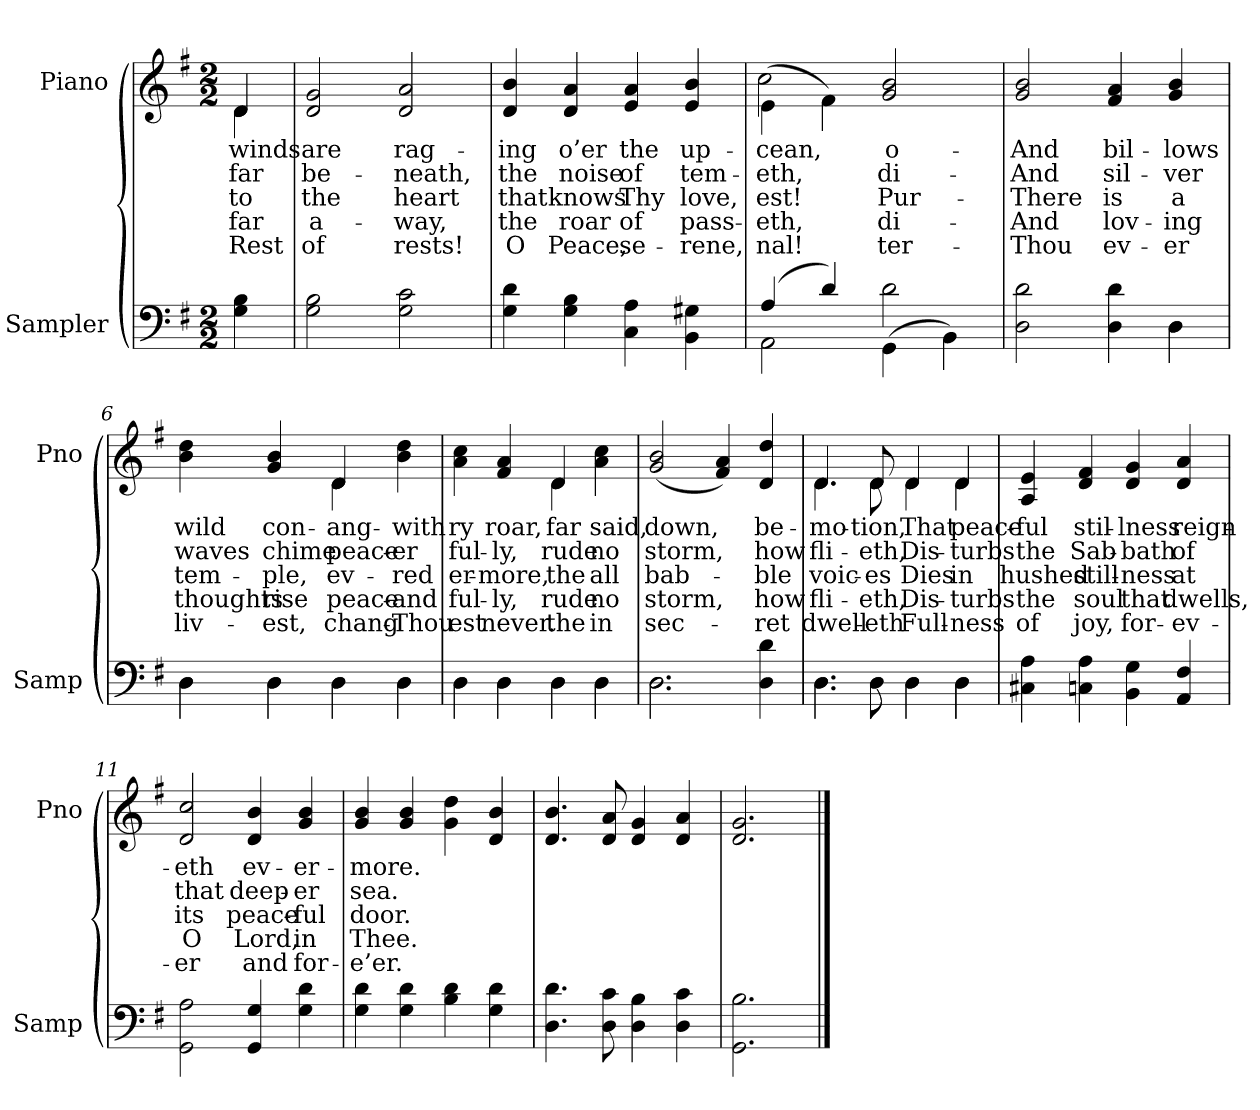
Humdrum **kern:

**kern	**kern	**text	**text	**text	**text	**text
*part2	*part1	*part1	*part1	*part1	*part1	*part1
*staff2	*staff1	*staff1	*staff1	*staff1	*staff1	*staff1
*I"Sampler	*I"Piano	*	*	*	*	*
*I'Samp	*I'Pno	*	*	*	*	*
*clefF4	*clefG2	*	*	*	*	*
*k[f#]	*k[f#]	*	*	*	*	*
*G:	*G:	*	*	*	*	*
*M2/2	*M2/2	*	*	*	*	*
=1	=1	=1	=1	=1	=1	=1
*	*^	*	*	*	*	*
4G 4B	4d/	4d	winds	far	to	far	Rest
*	*v	*v	*	*	*	*	*
=2	=2	=2	=2	=2	=2	=2
2G 2B	2d 2g	are	be-	the	a-	of
2G 2c	2d 2a	rag-	-neath,	heart	-way,	rests!
=3	=3	=3	=3	=3	=3	=3
4G 4d	4d 4b	-ing	the	that	the	O
4G 4B	4d 4a	o’er	noise	knows	roar	Peace,
4C 4A	4e 4a	the	of	Thy	of	se-
4BB 4G#X	4e 4b	up-	tem-	love,	pass-	-rene,
=4	=4	=4	=4	=4	=4	=4
*^	*^	*	*	*	*	*
(4A/	2AA	(4e\	2cc	-cean,	-eth,	-est!	-eth,	-nal!
4d/)	.	4f#\)	.	.	.	.	.	.
(4GG\	2d	2g 2b	2ryy	o-	di-	Pur-	di-	-ter-
4BB\)	.	.	.	.	.	.	.	.
*	*	*v	*v	*	*	*	*	*
=5	=5	=5	=5	=5	=5	=5	=5
2D 2d	2.ryy	2g 2b	And	And	There	And	Thou
4D 4d	.	4f# 4a	bil-	sil-	is	lov-	ev-
4D\	4D	4g 4b	-lows	-ver	a	-ing	-er
=6	=6	=6	=6	=6	=6	=6	=6
*	*	*^	*	*	*	*	*
4D\	4D	4b 4dd	2ryy	wild	waves	tem-	thoughts	liv-
4D\	4D	4g 4b	.	con-	chime	-ple,	rise	-est,
4D\	4D	4d/	4d	ang-	peace-	ev-	peace-	chang-
4D\	4D	4b 4dd	4ryy	with	-er	-red	and	Thou
=7	=7	=7	=7	=7	=7	=7	=7	=7
4D\	4D	4a 4cc	2ryy	-ry	-ful-	-er-	-ful-	-est
4D\	4D	4f# 4a	.	roar,	-ly,	-more,	-ly,	never.
4D\	4D	4d/	4d	far	rude	the	rude	the
4D\	4D	4a 4cc	4ryy	said,	no	all	no	in
*	*	*v	*v	*	*	*	*	*
=8	=8	=8	=8	=8	=8	=8	=8
2.D\	2.D	(2g 2b	down,	storm,	bab-	storm,	sec-
.	.	4f# 4a)	.	.	.	.	.
4D 4d	4ryy	4d 4dd	be-	how	-ble	how	-ret
=9	=9	=9	=9	=9	=9	=9	=9
*	*	*^	*	*	*	*	*
4.D\	4.D	4.d/	4.d	-mo-	fli-	voic-	fli-	dwell-
8D\	8D	8d/	8d	-tion,	-eth,	-es	-eth,	-eth
4D\	4D	4d/	4d	That	Dis-	Dies	Dis-	Full-
4D\	4D	4d/	4d	peace-	-turbs	in	-turbs	-ness
*v	*v	*	*	*	*	*	*	*
*	*v	*v	*	*	*	*	*
=10	=10	=10	=10	=10	=10	=10
4C#X 4A	4A 4e	-ful	the	hushed	the	of
4Cn 4A	4d 4f#	stil-	Sab-	still-	soul	joy,
4BB 4G	4d 4g	-lness	-bath	-ness	that	for-
4AA 4F#	4d 4a	reign-	of	at	dwells,	-ev-
=11	=11	=11	=11	=11	=11	=11
2GG 2A	2d 2cc	-eth	that	its	O	-er
4GG 4G	4d 4b	ev-	deep-	peace-	Lord,	and
4G 4d	4g 4b	-er-	-er	-ful	in	for-
=12	=12	=12	=12	=12	=12	=12
4G 4d	4g 4b	-more.	sea.	door.	Thee.	-e’er.
4G 4d	4g 4b	.	.	.	.	.
4B 4d	4g 4dd	.	.	.	.	.
4G 4d	4d 4b	.	.	.	.	.
=13	=13	=13	=13	=13	=13	=13
4.D 4.d	4.d 4.b	.	.	.	.	.
8D 8c	8d 8a	.	.	.	.	.
4D 4B	4d 4g	.	.	.	.	.
4D 4c	4d 4a	.	.	.	.	.
=14	=14	=14	=14	=14	=14	=14
2.GG 2.B	2.d 2.g	.	.	.	.	.
==	==	==	==	==	==	==
*-	*-	*-	*-	*-	*-	*-
